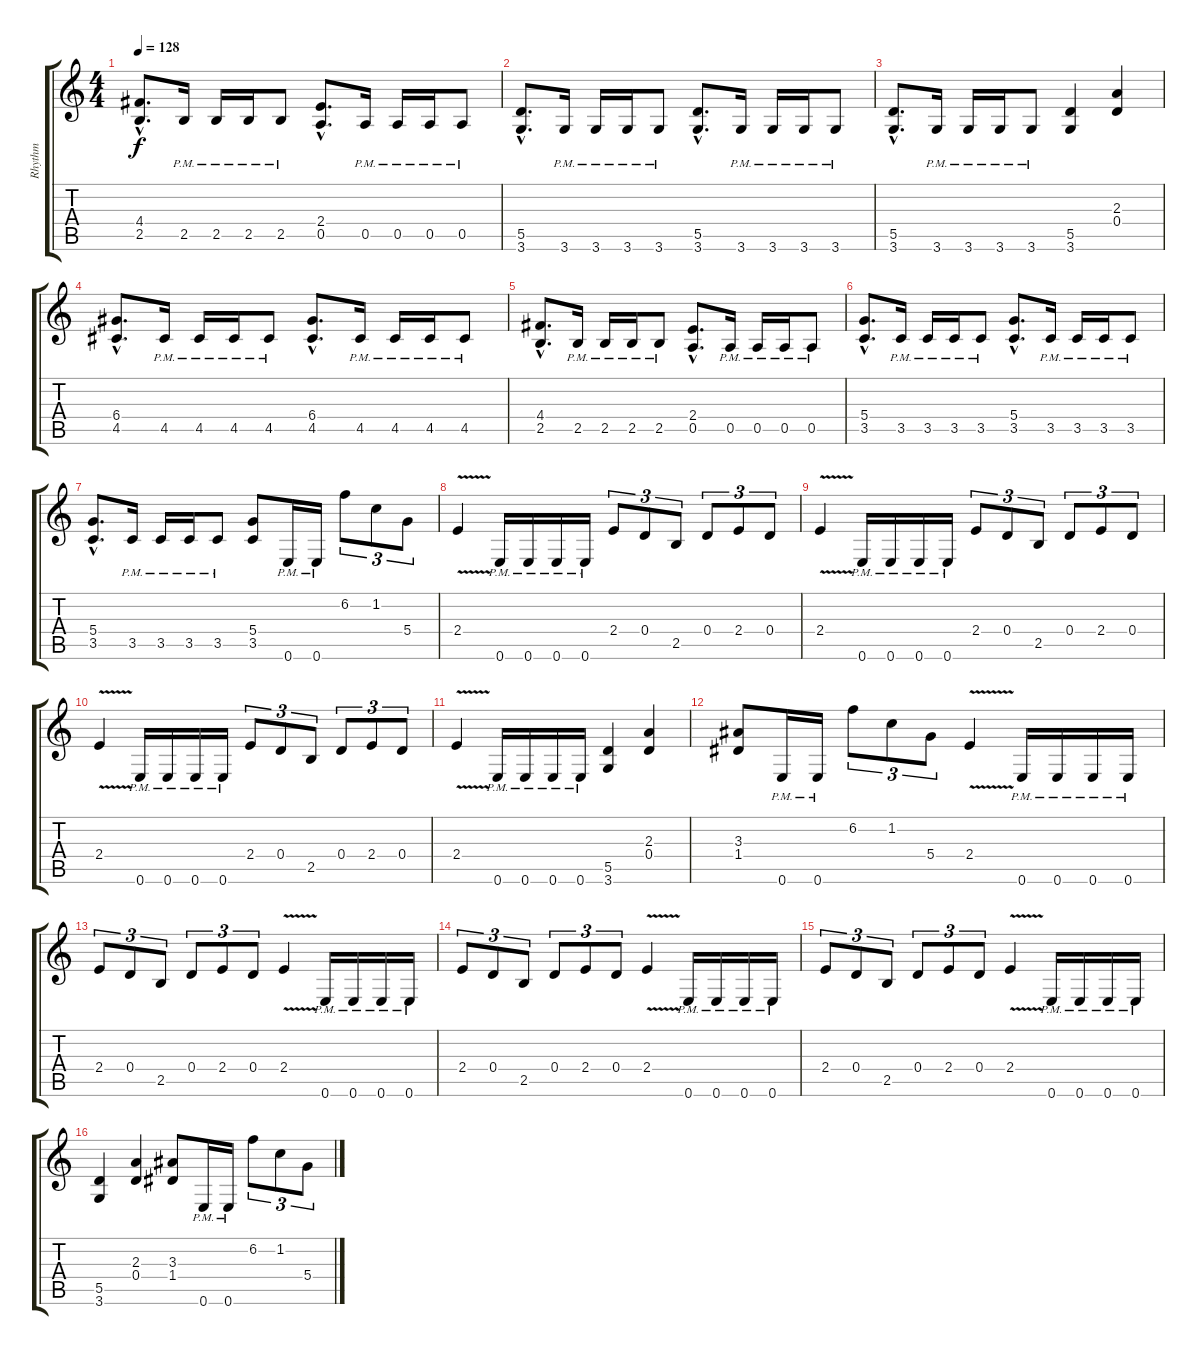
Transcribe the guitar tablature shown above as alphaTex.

\track ("Rhythm" "Rhythm") {instrument distortionguitar}
\staff {score tabs}
\tuning (E4 B3 G3 D3 A2 E2) {hide}
\ts (4 4)
\tempo 128
\clef g2
\ks c
(4.4{hac} 2.5{hac}).8{d dy f} 2.5{pm}.16 2.5{pm}.16 2.5{pm}.16 2.5{pm}.8 (2.4{hac} 0.5{hac}).8{d} 0.5{pm}.16 0.5{pm}.16 0.5{pm}.16 0.5{pm}.8 |
(5.5{hac} 3.6{hac}).8{d} 3.6{pm}.16 3.6{pm}.16 3.6{pm}.16 3.6{pm}.8 (5.5{hac} 3.6{hac}).8{d} 3.6{pm}.16 3.6{pm}.16 3.6{pm}.16 3.6{pm}.8 |
(5.5{hac} 3.6{hac}).8{d} 3.6{pm}.16 3.6{pm}.16 3.6{pm}.16 3.6{pm}.8 (5.5 3.6).4 (2.3 0.4).4 |
(6.4{hac} 4.5{hac}).8{d} 4.5{pm}.16 4.5{pm}.16 4.5{pm}.16 4.5{pm}.8 (6.4{hac} 4.5{hac}).8{d} 4.5{pm}.16 4.5{pm}.16 4.5{pm}.16 4.5{pm}.8 |
(4.4{hac} 2.5{hac}).8{d} 2.5{pm}.16 2.5{pm}.16 2.5{pm}.16 2.5{pm}.8 (2.4{hac} 0.5{hac}).8{d} 0.5{pm}.16 0.5{pm}.16 0.5{pm}.16 0.5{pm}.8 |
(5.4{hac} 3.5{hac}).8{d} 3.5{pm}.16 3.5{pm}.16 3.5{pm}.16 3.5{pm}.8 (5.4{hac} 3.5{hac}).8{d} 3.5{pm}.16 3.5{pm}.16 3.5{pm}.16 3.5{pm}.8 |
(5.4{hac} 3.5{hac}).8{d} 3.5{pm}.16 3.5{pm}.16 3.5{pm}.16 3.5{pm}.8 (5.4 3.5).8 0.6{pm}.16 0.6{pm}.16 6.2.8{tu (3 2)} 1.2.8{tu (3 2)} 5.4.8{tu (3 2)} |
2.4{v}.4 0.6{pm}.16 0.6{pm}.16 0.6{pm}.16 0.6{pm}.16 2.4.8{tu (3 2)} 0.4.8{tu (3 2)} 2.5.8{tu (3 2)} 0.4.8{tu (3 2)} 2.4.8{tu (3 2)} 0.4.8{tu (3 2)} |
2.4{v}.4 0.6{pm}.16 0.6{pm}.16 0.6{pm}.16 0.6{pm}.16 2.4.8{tu (3 2)} 0.4.8{tu (3 2)} 2.5.8{tu (3 2)} 0.4.8{tu (3 2)} 2.4.8{tu (3 2)} 0.4.8{tu (3 2)} |
2.4{v}.4 0.6{pm}.16 0.6{pm}.16 0.6{pm}.16 0.6{pm}.16 2.4.8{tu (3 2)} 0.4.8{tu (3 2)} 2.5.8{tu (3 2)} 0.4.8{tu (3 2)} 2.4.8{tu (3 2)} 0.4.8{tu (3 2)} |
2.4{v}.4 0.6{pm}.16 0.6{pm}.16 0.6{pm}.16 0.6{pm}.16 (5.5 3.6).4 (2.3 0.4).4 |
(3.3 1.4).8 0.6{pm}.16 0.6{pm}.16 6.2.8{tu (3 2)} 1.2.8{tu (3 2)} 5.4.8{tu (3 2)} 2.4{v}.4 0.6{pm}.16 0.6{pm}.16 0.6{pm}.16 0.6{pm}.16 |
2.4.8{tu (3 2)} 0.4.8{tu (3 2)} 2.5.8{tu (3 2)} 0.4.8{tu (3 2)} 2.4.8{tu (3 2)} 0.4.8{tu (3 2)} 2.4{v}.4 0.6{pm}.16 0.6{pm}.16 0.6{pm}.16 0.6{pm}.16 |
2.4.8{tu (3 2)} 0.4.8{tu (3 2)} 2.5.8{tu (3 2)} 0.4.8{tu (3 2)} 2.4.8{tu (3 2)} 0.4.8{tu (3 2)} 2.4{v}.4 0.6{pm}.16 0.6{pm}.16 0.6{pm}.16 0.6{pm}.16 |
2.4.8{tu (3 2)} 0.4.8{tu (3 2)} 2.5.8{tu (3 2)} 0.4.8{tu (3 2)} 2.4.8{tu (3 2)} 0.4.8{tu (3 2)} 2.4{v}.4 0.6{pm}.16 0.6{pm}.16 0.6{pm}.16 0.6{pm}.16 |
(5.5 3.6).4 (2.3 0.4).4 (3.3 1.4).8 0.6{pm}.16 0.6{pm}.16 6.2.8{tu (3 2)} 1.2.8{tu (3 2)} 5.4.8{tu (3 2)}
